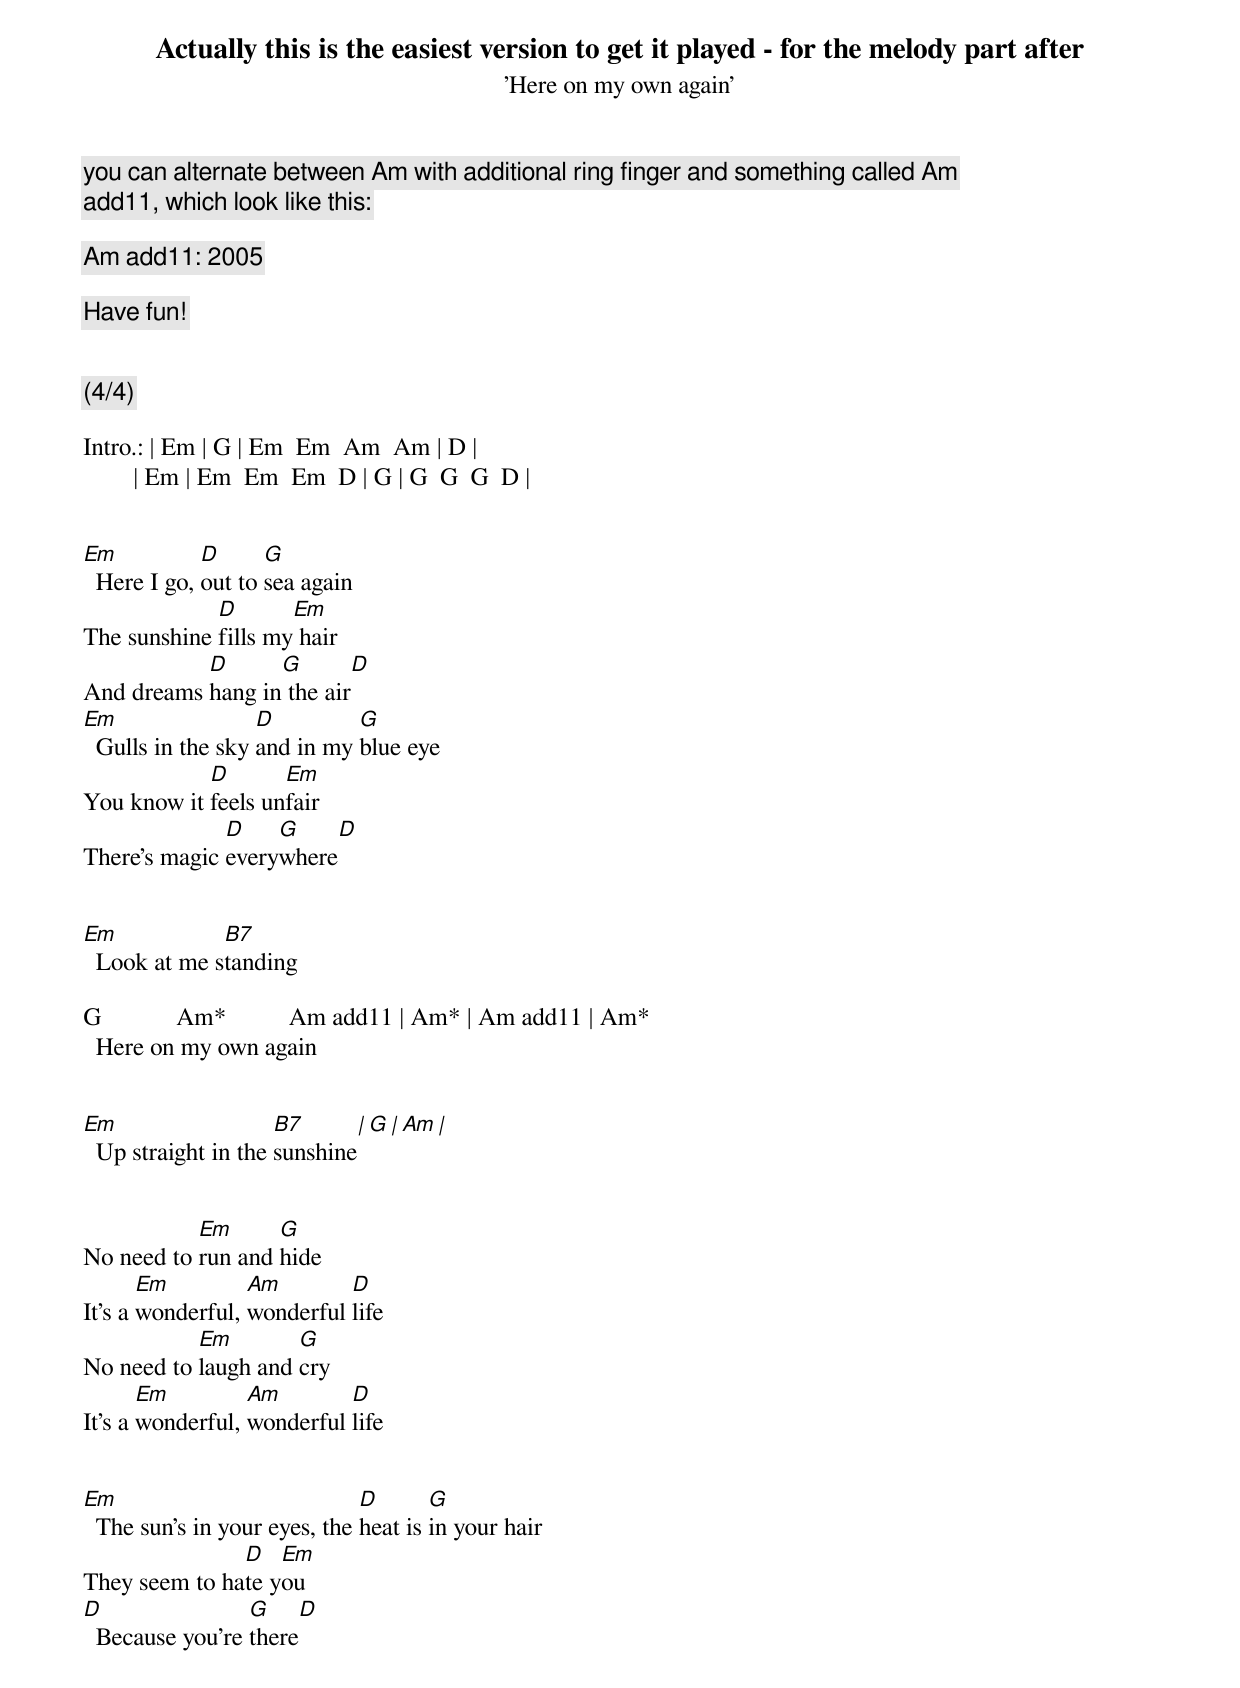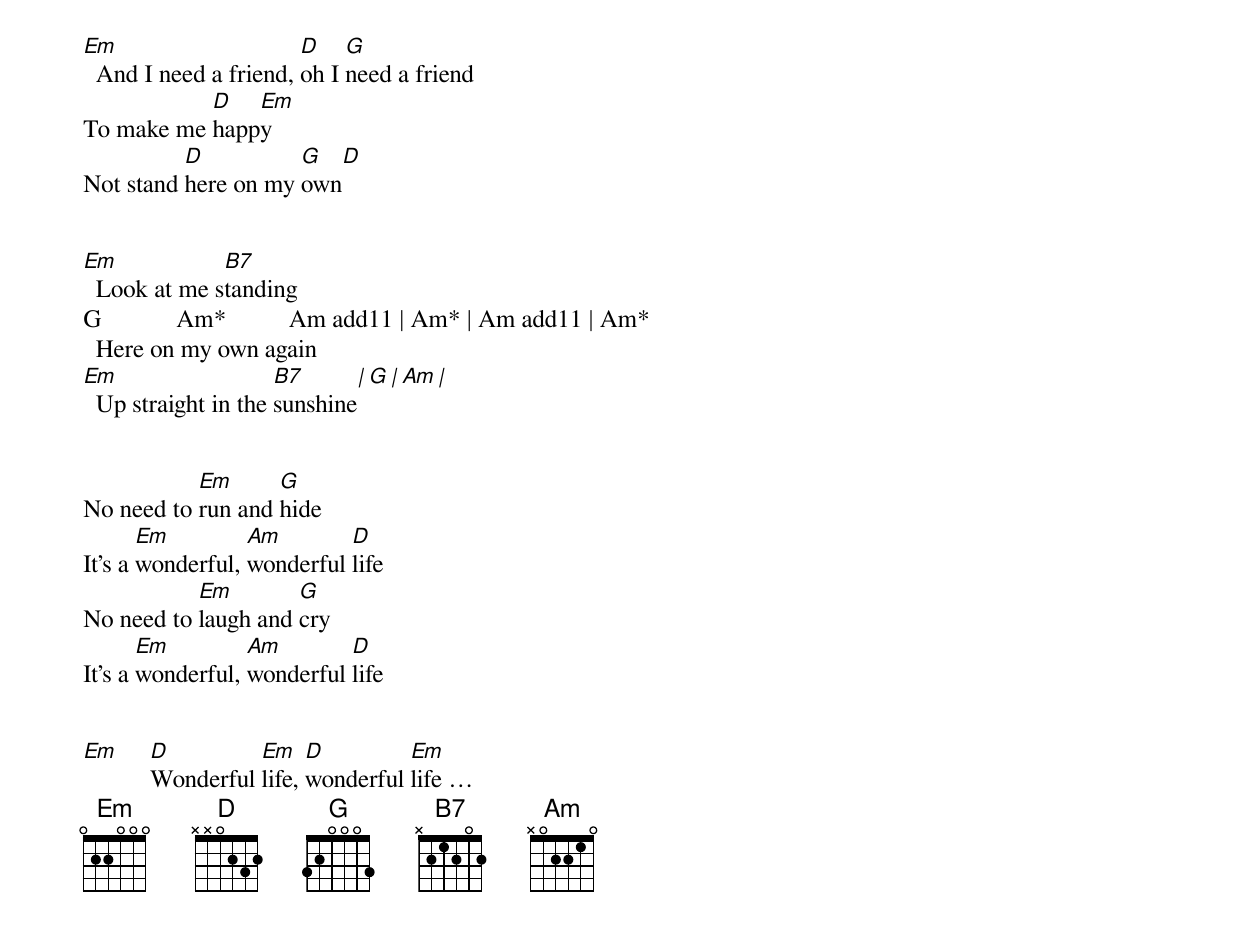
Actually this is the easiest version to get it played - for the melody part after
'Here on my own again'
you can alternate between Am with additional ring finger and something called Am
add11, which look like this:

Am*: 2003
Am add11: 2005

Have fun!


(4/4)

Intro.: | Em | G | Em  Em  Am  Am | D |
        | Em | Em  Em  Em  D | G | G  G  G  D |


Em           D      G
  Here I go, out to sea again
             D       Em
The sunshine fills my hair
           D      G       D
And dreams hang in the air
Em                 D         G
  Gulls in the sky and in my blue eye
            D       Em
You know it feels unfair
              D    G        D
There's magic everywhere


Em            B7
  Look at me standing

G            Am*          Am add11 | Am* | Am add11 | Am*
  Here on my own again


Em                   B7       | G | Am |
  Up straight in the sunshine


           Em      G
No need to run and hide
       Em         Am        D
It's a wonderful, wonderful life
           Em        G
No need to laugh and cry
       Em         Am        D
It's a wonderful, wonderful life


Em                            D       G
  The sun's in your eyes, the heat is in your hair
               D   Em
They seem to hate you
D                G        D
  Because you're there
Em                     D    G
  And I need a friend, oh I need a friend
           D   Em
To make me happy
          D          G    D
Not stand here on my own


Em            B7
  Look at me standing
G            Am*          Am add11 | Am* | Am add11 | Am*
  Here on my own again
Em                   B7       | G | Am |
  Up straight in the sunshine


           Em      G
No need to run and hide
       Em         Am        D
It's a wonderful, wonderful life
           Em        G
No need to laugh and cry
       Em         Am        D
It's a wonderful, wonderful life


Em   D         Em    D         Em
     Wonderful life, wonderful life …
